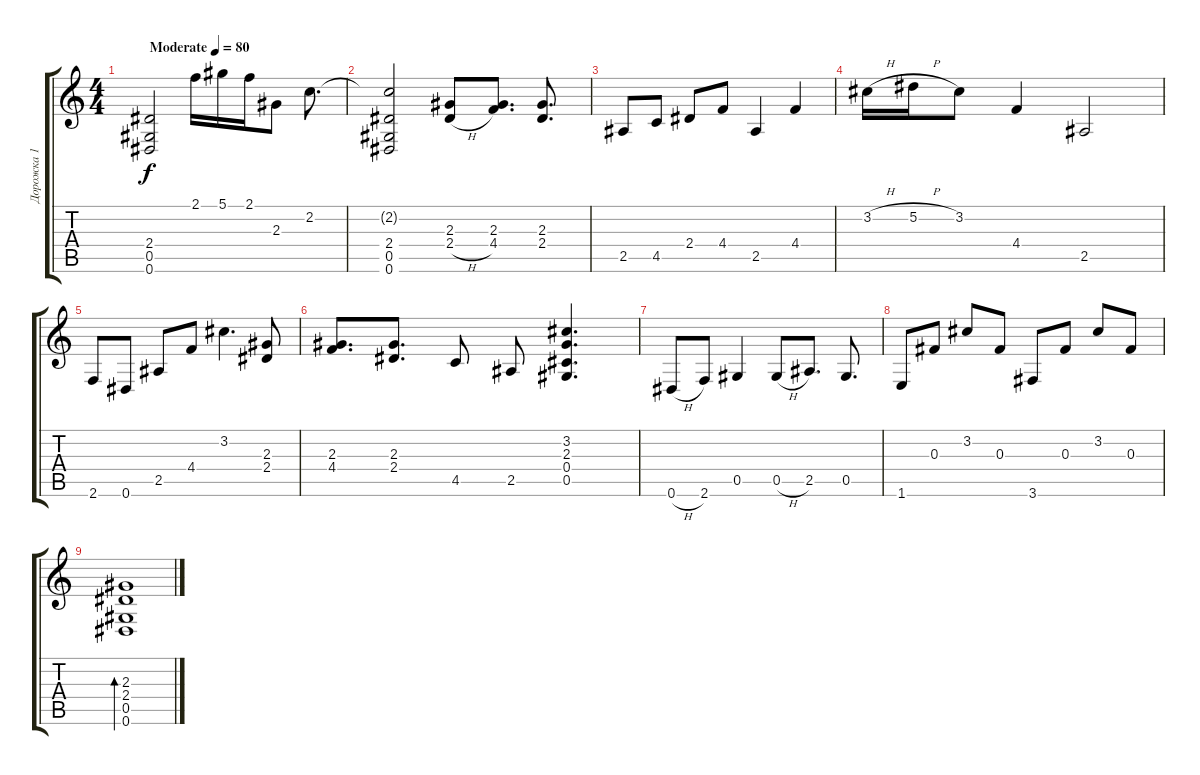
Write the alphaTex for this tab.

\track ("Дорожка 1" "Дорожка 1") {instrument acousticguitarsteel}
\staff {score tabs}
\tuning (Eb4 Bb3 Gb3 Db3 Ab2 Eb2) {hide}
\ts (4 4)
\tempo (80 "Moderate")
\clef g2
\ks c
(2.4 0.5 0.6).2{dy f instrument acousticguitarsteel} 2.1.16 5.1.16 2.1.16 2.3.8 2.2.8{d} |
(2.2{t} 2.4 0.5 0.6).2 (2.3 2.4{h}).8 (2.3 4.4).8{d} (2.3 2.4).8{d} |
2.5.8 4.5.8 2.4.8 4.4.8 2.5.4 4.4.4 |
3.2{h}.16 5.2{h}.16 3.2.8 4.4.4 2.5.2 |
2.6.8 0.6.8 2.5.8 4.4.8 3.2.4{d} (2.3 2.4).8 |
(2.3 4.4).8{d} (2.3 2.4).8{d} 4.5.8 2.5.8 (3.2 2.3 0.4 0.5).4{d} |
0.6{h}.8 2.6.8 0.5.4 0.5{h}.8 2.5.8{d} 0.5.8{d} |
1.6.8 0.3.8 3.2.8 0.3.8 3.6.8 0.3.8 3.2.8 0.3.8 |
(2.3 2.4 0.5 0.6).1{bd 60}
